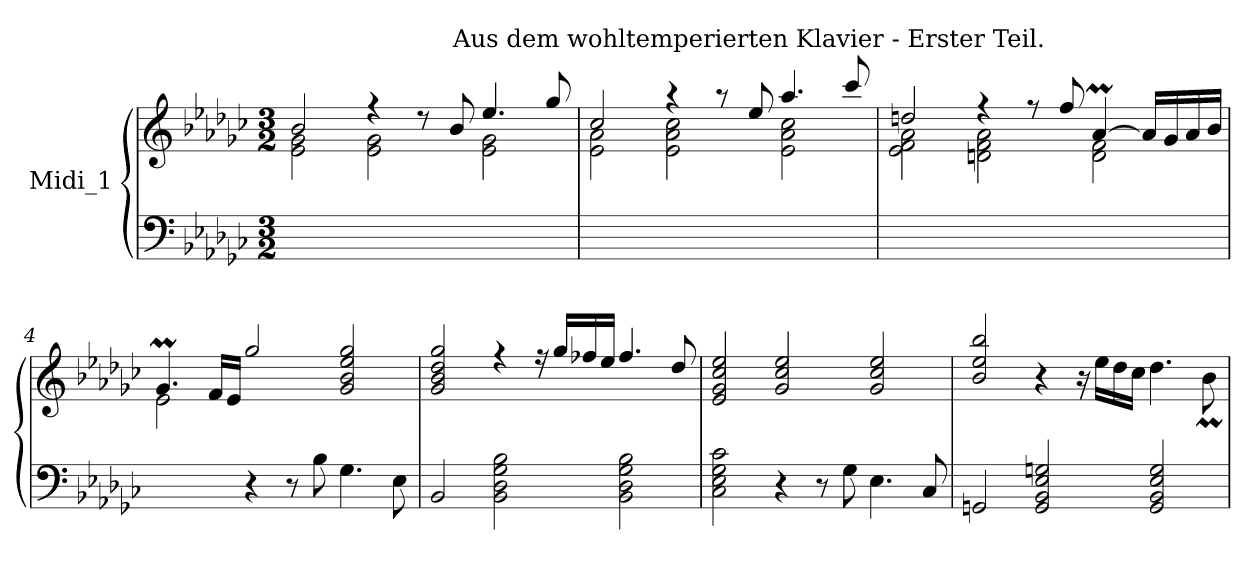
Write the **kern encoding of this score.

**kern	**kern
*part1	*part1
*staff2	*staff1
*I"Midi_1	*
*clefF4	*clefG2
*k[b-e-a-d-g-c-]	*k[b-e-a-d-g-c-]
*G-:	*G-:
*M3/2	*M3/2
=1	=1
!	!LO:TX:a:B:cj:t=Präludium und Fuge in Es-Moll.
!	!LO:TX:a:rj:t=Johann Sebastian Bach\nBWV 853
!	!LO:TX:a:B:t=1. Präludium.
!LO:N:vis=1	!
*	*^
1.ryy	2b-/	2e-\ 2g-\
.	4r	2e-\ 2g-\
.	8r	.
.	8b-/	.
.	4.ee-/	2e-\ 2g-\
.	8gg-/	.
=2	=2	=2
!LO:N:vis=1	!	!
1.ryy	2cc-/	2e-\ 2a-\
.	4r	2e-\ 2a-\ 2cc-\
.	8r	.
!	!LO:TX:a:cj:t=Aus dem wohltemperierten Klavier - Erster Teil.	!
.	8ee-/	.
.	4.aa-/	2e-\ 2a-\ 2cc-\
.	8ccc-/	.
=3	=3	=3
!LO:N:vis=1	!	!
1.ryy	2ddn/	2e-\ 2f\ 2a-\
.	4r	2dn\ 2f\ 2a-\
.	8r	.
.	8ff/	.
.	[4a-M/	2d\ 2f\
.	16a-/LL]	.
.	16g-/	.
.	16a-/	.
.	16b-/JJ	.
!!LO:LB:g=z	!!
=4	=4	=4
2ryy	4.g-M/	2e-\
.	16f/LL	.
.	16e-/JJ	.
4r	2gg-/	2ryy
8r	.	.
8B-	.	.
4.G-	2g-/ 2b-/ 2ee-/ 2gg-/	2ryy
8E-	.	.
=5	=5	=5
!	!	!LO:N:vis=1
2BB-	2g-/ 2b-/ 2dd-/ 2gg-/	1.ryy
2BB- 2D- 2G- 2B-	4r	.
.	16r	.
.	16gg-/LL	.
.	16ff-X/	.
.	16ee-/JJ	.
2BB- 2D- 2G- 2B-	4.ff-/	.
.	8dd-/	.
=6	=6	=6
!	!	!LO:N:vis=1
2C- 2E- 2G- 2c-	2e-/ 2g-/ 2cc-/ 2ee-/	1.ryy
4r	2g-/ 2cc-/ 2ee-/	.
8r	.	.
8G-	.	.
4.E-	2g-/ 2cc-/ 2ee-/	.
8C-	.	.
!!LO:LB:g=z	!!
=7	=7	=7
2GGn	2b-/ 2ee-/ 2bb-/	2ryy
2GG 2BB- 2E- 2Gn	2ryy	4r
.	.	16r
.	.	16ee-LL
.	.	16dd-
.	.	16cc-JJ
2GG 2BB- 2E- 2G	2ryy	4.dd-\
.	.	8b-m\
*	*v	*v
=	=
*-	*-
